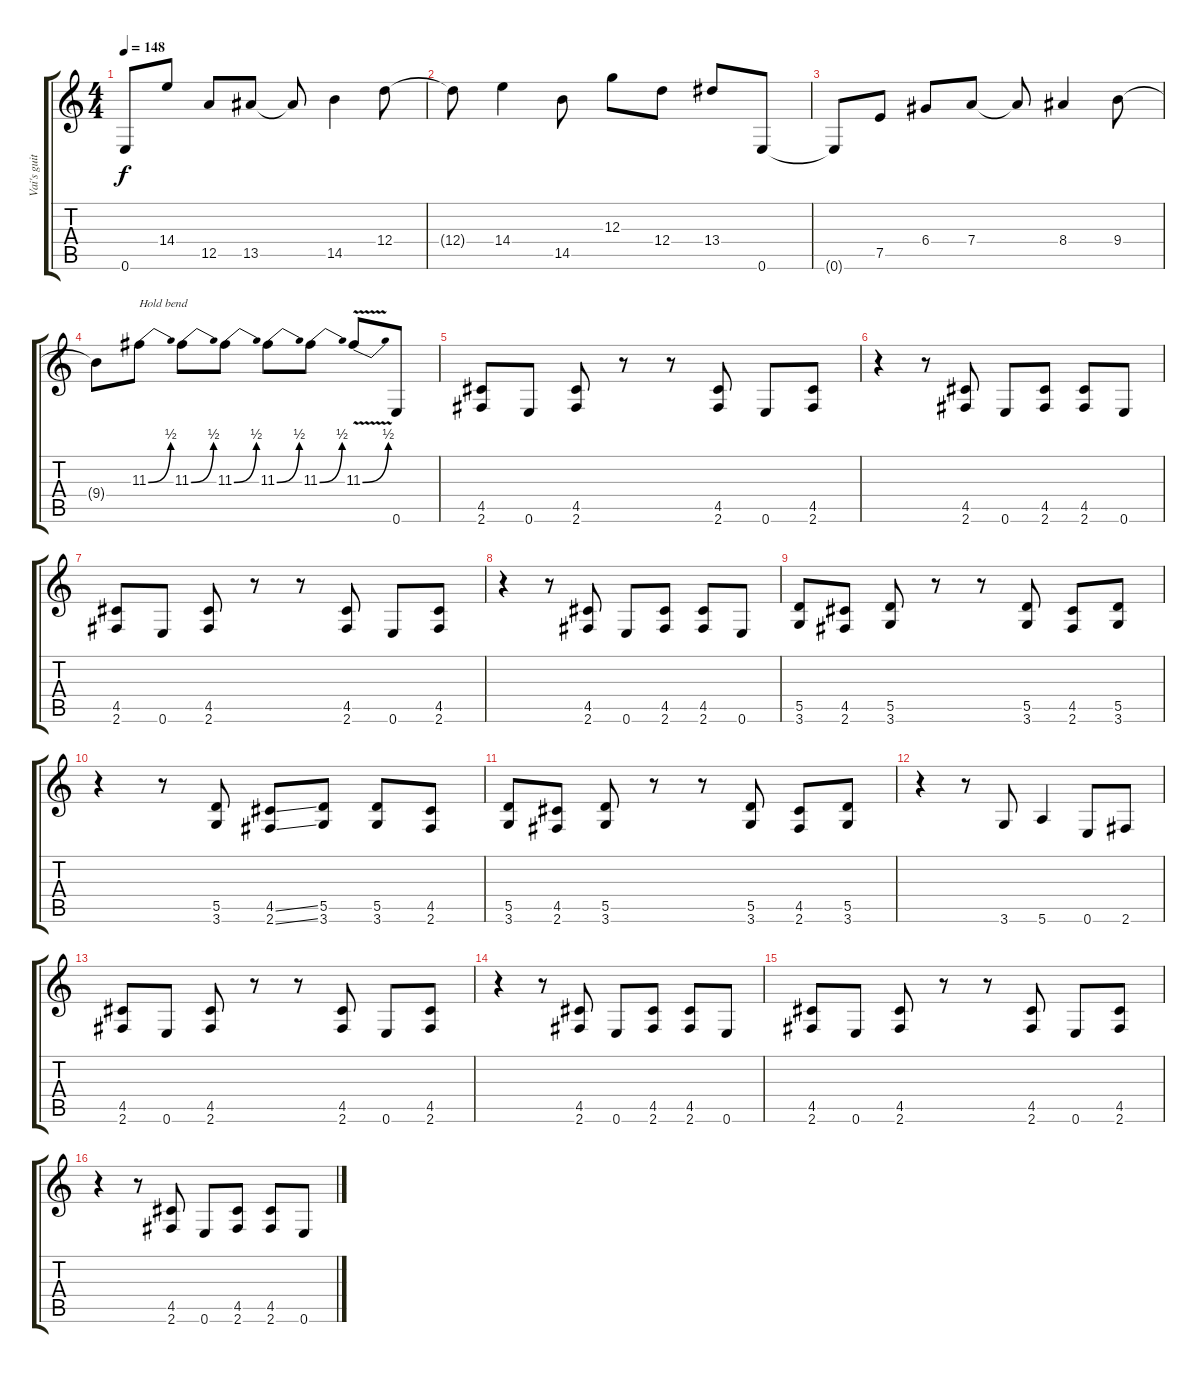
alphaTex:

\track ("Vai's guitar 2" "Vai's guit") {instrument distortionguitar}
\staff {score tabs}
\tuning (E4 B3 G3 D3 A2 E2) {hide}
\ts (4 4)
\tempo 148
\clef g2
\ks c
0.6{t}.8{dy f} 14.4.8 12.5.8 13.5.8 13.5{t}.8 14.5.4 12.4.8 |
12.4{t}.8 14.4.4 14.5.8 12.3.8 12.4.8 13.4.8 0.6.8 |
0.6{t}.8 7.5.8 6.4.8 7.4.8 7.4{t}.8 8.4.4 9.4.8 |
9.4{t}.8 11.3{be (bend 0 0 60 2)}.8{txt "Hold bend"} 11.3{be (bend 0 0 60 2)}.8 11.3{be (bend 0 0 60 2)}.8 11.3{be (bend 0 0 60 2)}.8 11.3{be (bend 0 0 60 2)}.8 11.3{be (bend 0 0 60 2) v}.8 0.6.8 |
(4.5 2.6).8 0.6.8 (4.5 2.6).8 r.8 r.8 (4.5 2.6).8 0.6.8 (4.5 2.6).8 |
r.4 r.8 (4.5 2.6).8 0.6.8 (4.5 2.6).8 (4.5 2.6).8 0.6.8 |
(4.5 2.6).8 0.6.8 (4.5 2.6).8 r.8 r.8 (4.5 2.6).8 0.6.8 (4.5 2.6).8 |
r.4 r.8 (4.5 2.6).8 0.6.8 (4.5 2.6).8 (4.5 2.6).8 0.6.8 |
(5.5 3.6).8 (4.5 2.6).8 (5.5 3.6).8 r.8 r.8 (5.5 3.6).8 (4.5 2.6).8 (5.5 3.6).8 |
r.4 r.8 (5.5 3.6).8 (4.5{ss} 2.6{ss}).8 (5.5 3.6).8 (5.5 3.6).8 (4.5 2.6).8 |
(5.5 3.6).8 (4.5 2.6).8 (5.5 3.6).8 r.8 r.8 (5.5 3.6).8 (4.5 2.6).8 (5.5 3.6).8 |
r.4 r.8 3.6.8 5.6.4 0.6.8 2.6.8 |
(4.5 2.6).8 0.6.8 (4.5 2.6).8 r.8 r.8 (4.5 2.6).8 0.6.8 (4.5 2.6).8 |
r.4 r.8 (4.5 2.6).8 0.6.8 (4.5 2.6).8 (4.5 2.6).8 0.6.8 |
(4.5 2.6).8 0.6.8 (4.5 2.6).8 r.8 r.8 (4.5 2.6).8 0.6.8 (4.5 2.6).8 |
r.4 r.8 (4.5 2.6).8 0.6.8 (4.5 2.6).8 (4.5 2.6).8 0.6.8
